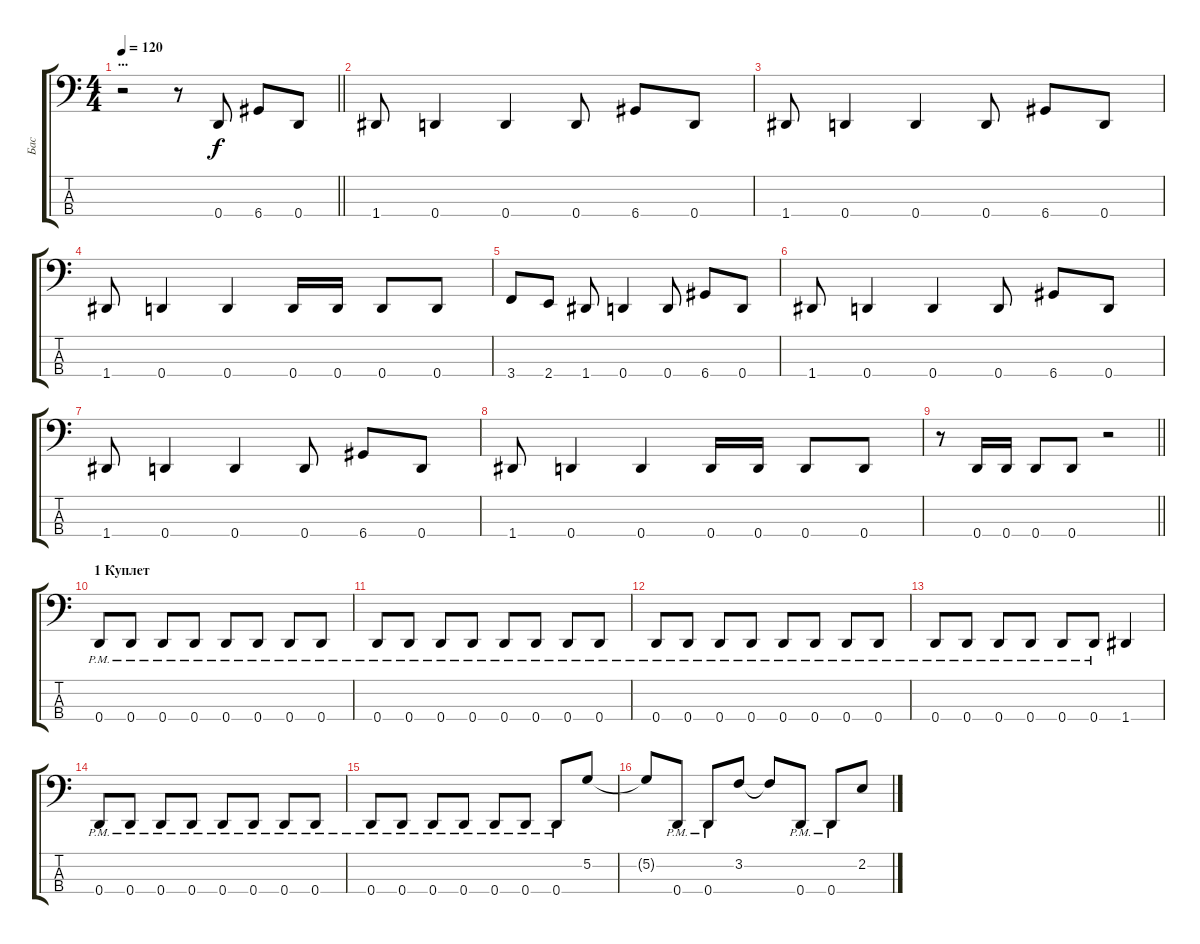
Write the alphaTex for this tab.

\track ("Бас" "Бас") {instrument electricbassfinger}
\staff {score tabs}
\tuning (G2 D2 A1 D1) {hide}
\ts (4 4)
\section ("" "...")
\tempo 120
\clef f4
\barLineRight lightlight
\ks c
r.2{dy f} r.8 0.4.8 6.4.8 0.4.8 |
\section ("" "")
1.4.8 0.4.4 0.4.4 0.4.8 6.4.8 0.4.8 |
1.4.8 0.4.4 0.4.4 0.4.8 6.4.8 0.4.8 |
1.4.8 0.4.4 0.4.4 0.4.16 0.4.16 0.4.8 0.4.8 |
3.4.8 2.4.8 1.4.8 0.4.4 0.4.8 6.4.8 0.4.8 |
1.4.8 0.4.4 0.4.4 0.4.8 6.4.8 0.4.8 |
1.4.8 0.4.4 0.4.4 0.4.8 6.4.8 0.4.8 |
1.4.8 0.4.4 0.4.4 0.4.16 0.4.16 0.4.8 0.4.8 |
\barLineRight lightlight
r.8 0.4.16 0.4.16 0.4.8 0.4.8 r.2 |
\section ("" "1 Куплет")
0.4{pm}.8 0.4{pm}.8 0.4{pm}.8 0.4{pm}.8 0.4{pm}.8 0.4{pm}.8 0.4{pm}.8 0.4{pm}.8 |
0.4{pm}.8 0.4{pm}.8 0.4{pm}.8 0.4{pm}.8 0.4{pm}.8 0.4{pm}.8 0.4{pm}.8 0.4{pm}.8 |
0.4{pm}.8 0.4{pm}.8 0.4{pm}.8 0.4{pm}.8 0.4{pm}.8 0.4{pm}.8 0.4{pm}.8 0.4{pm}.8 |
0.4{pm}.8 0.4{pm}.8 0.4{pm}.8 0.4{pm}.8 0.4{pm}.8 0.4{pm}.8 1.4.4 |
0.4{pm}.8 0.4{pm}.8 0.4{pm}.8 0.4{pm}.8 0.4{pm}.8 0.4{pm}.8 0.4{pm}.8 0.4{pm}.8 |
0.4{pm}.8 0.4{pm}.8 0.4{pm}.8 0.4{pm}.8 0.4{pm}.8 0.4{pm}.8 0.4{pm}.8 5.2.8 |
5.2{t}.8 0.4{pm}.8 0.4{pm}.8 3.2.8 3.2{t}.8 0.4{pm}.8 0.4{pm}.8 2.2.8
